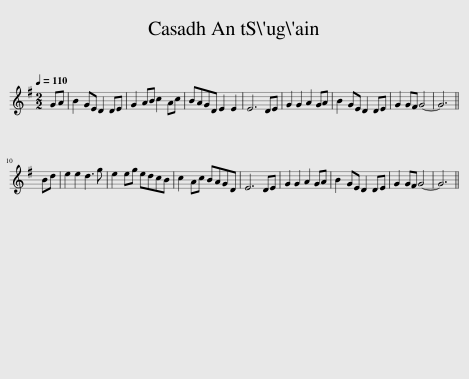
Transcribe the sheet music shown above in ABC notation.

X:1
L:1/8
Q:1/4=110
M:2/2
I:linebreak $
K:G
V:1 treble
V:1
 GA | B2 GE D2 DE | G2 AB c2 Ac | BAGD E2 E2 | E6 DE | %5
 G2 G2 A2 GA | B2 GE D2 DE | G2 GF G4- | G6 ||$ Bd | %10
 e2 e2 d3 g | e2 eg edcB | c2 Ac BAGD | E6 DE | G2 G2 A2 GA | %15
 B2 GE D2 DE | G2 GF G4- | G6 || %18
